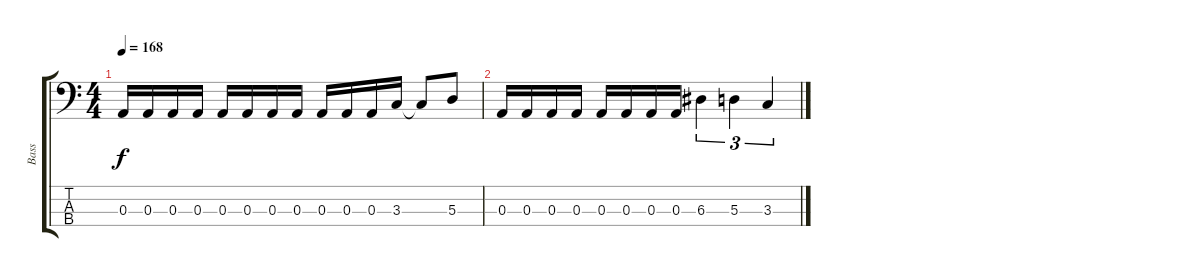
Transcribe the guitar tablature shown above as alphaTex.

\track ("Bass" "Bass") {instrument electricbasspick}
\staff {score tabs}
\tuning (G2 D2 A1 E1) {hide}
\ts (4 4)
\tempo 168
\clef f4
\ks c
0.3.16{dy f} 0.3.16 0.3.16 0.3.16 0.3.16 0.3.16 0.3.16 0.3.16 0.3.16 0.3.16 0.3.16 3.3.16 3.3{t}.8 5.3.8 |
0.3.16 0.3.16 0.3.16 0.3.16 0.3.16 0.3.16 0.3.16 0.3.16 6.3.4{tu (3 2)} 5.3.4{tu (3 2)} 3.3.4{tu (3 2)}
